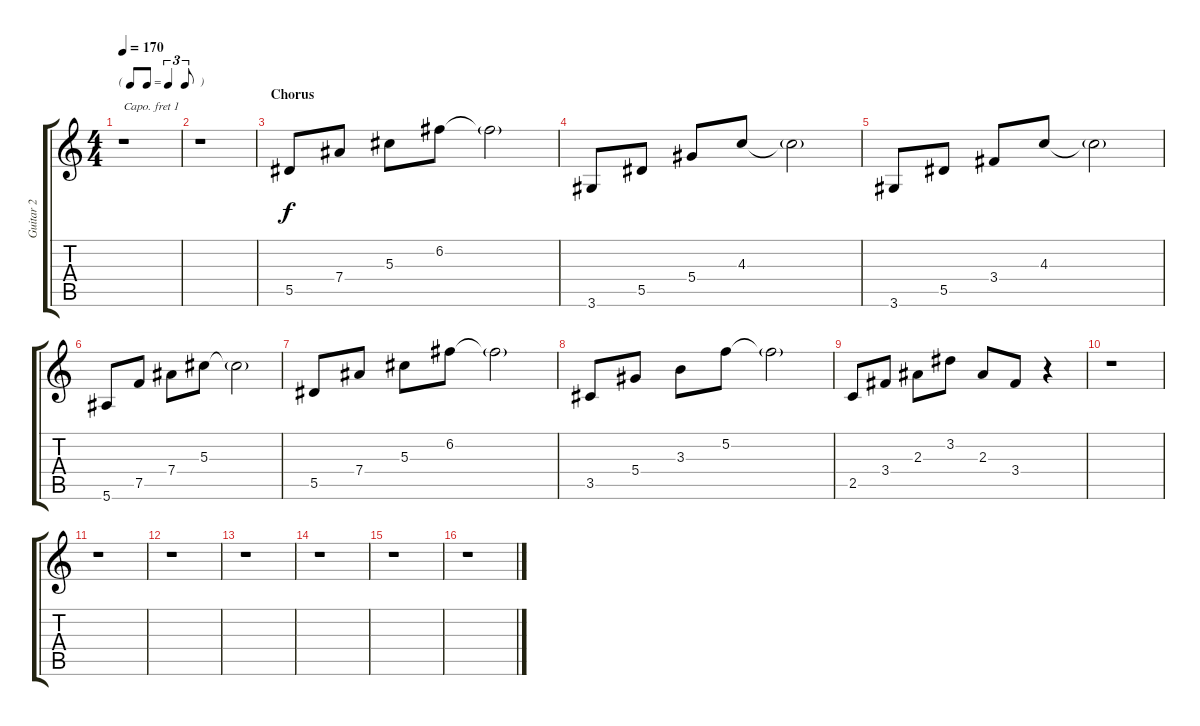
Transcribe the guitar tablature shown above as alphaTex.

\track ("Guitar 2" "Guitar 2") {instrument acousticguitarsteel}
\staff {score tabs}
\capo 1
\tuning (E4 B3 G3 D3 A2 E2) {hide}
\ts (4 4)
\tf triplet8th
\tempo 170
\clef g2
\ks c
r.1{dy f} |
r.1 |
\section ("" "Chorus")
5.5.8 7.4.8 5.3.8 6.2.8 6.2{g t}.2 |
3.6.8 5.5.8 5.4.8 4.3.8 4.3{g t}.2 |
3.6.8 5.5.8 3.4.8 4.3.8 4.3{g t}.2 |
5.6.8 7.5.8 7.4.8 5.3.8 5.3{g t}.2 |
5.5.8 7.4.8 5.3.8 6.2.8 6.2{g t}.2 |
3.5.8 5.4.8 3.3.8 5.2.8 5.2{g t}.2 |
2.5.8 3.4.8 2.3.8 3.2.8 2.3.8 3.4.8 r.4 |
r.1 |
r.1 |
r.1 |
r.1 |
r.1 |
r.1 |
r.1
